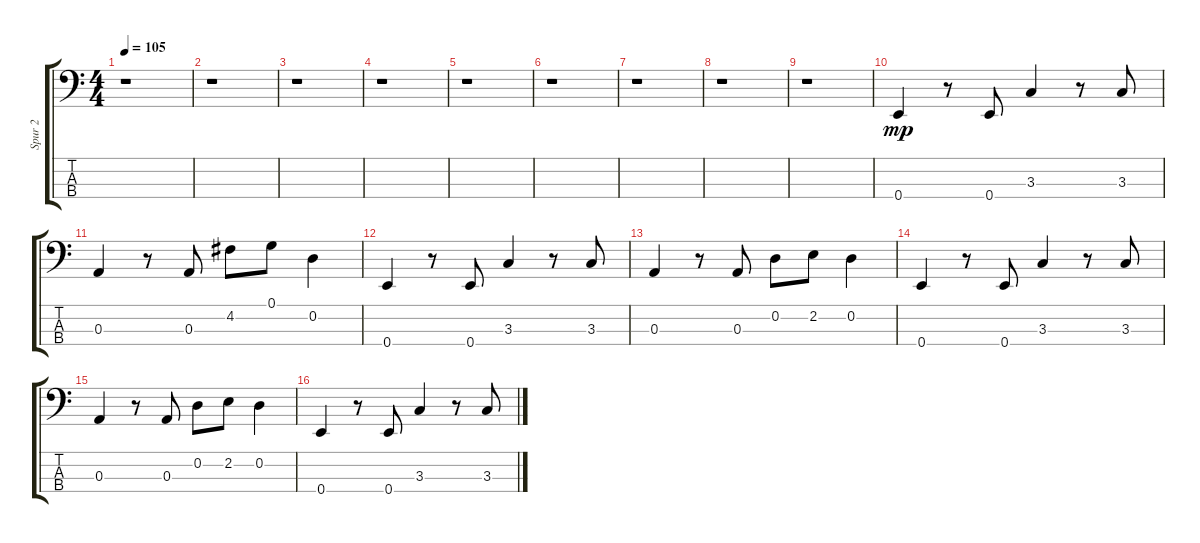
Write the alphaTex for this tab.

\track ("Spur 2" "Spur 2") {instrument electricbassfinger}
\staff {score tabs}
\tuning (G2 D2 A1 E1) {hide}
\ts (4 4)
\tempo 105
\clef f4
\ks c
r.1{dy mp instrument electricbassfinger} |
r.1 |
r.1 |
r.1 |
r.1 |
r.1 |
r.1 |
r.1 |
r.1 |
0.4.4 r.8 0.4.8 3.3.4 r.8 3.3.8 |
0.3.4 r.8 0.3.8 4.2.8 0.1.8 0.2.4 |
0.4.4 r.8 0.4.8 3.3.4 r.8 3.3.8 |
0.3.4 r.8 0.3.8 0.2.8 2.2.8 0.2.4 |
0.4.4 r.8 0.4.8 3.3.4 r.8 3.3.8 |
0.3.4 r.8 0.3.8 0.2.8 2.2.8 0.2.4 |
0.4.4 r.8 0.4.8 3.3.4 r.8 3.3.8
